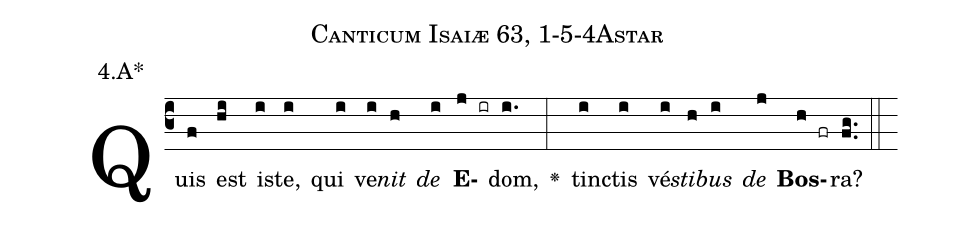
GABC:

name: Canticum Isaiæ 63, 1-5-4Astar;
annotation: 4.A*;
%%
(c3)Quis(f) est(hi) i(i)ste,(i) qui(i) ve(i)<i>nit</i>(h) <i>de</i>(i) <b>E</b>(j ir)dom,(i.) <v>\greheightstar</v>(:) tin(i)ctis(i) vé(i)<i>sti</i>(h)<i>bus</i>(i) <i>de</i>(j) <b>Bos</b>(h fr)ra?(fg..) (::)


%E(i) u(h) o(i) u(j) a(h) e.(fg..) (::)
